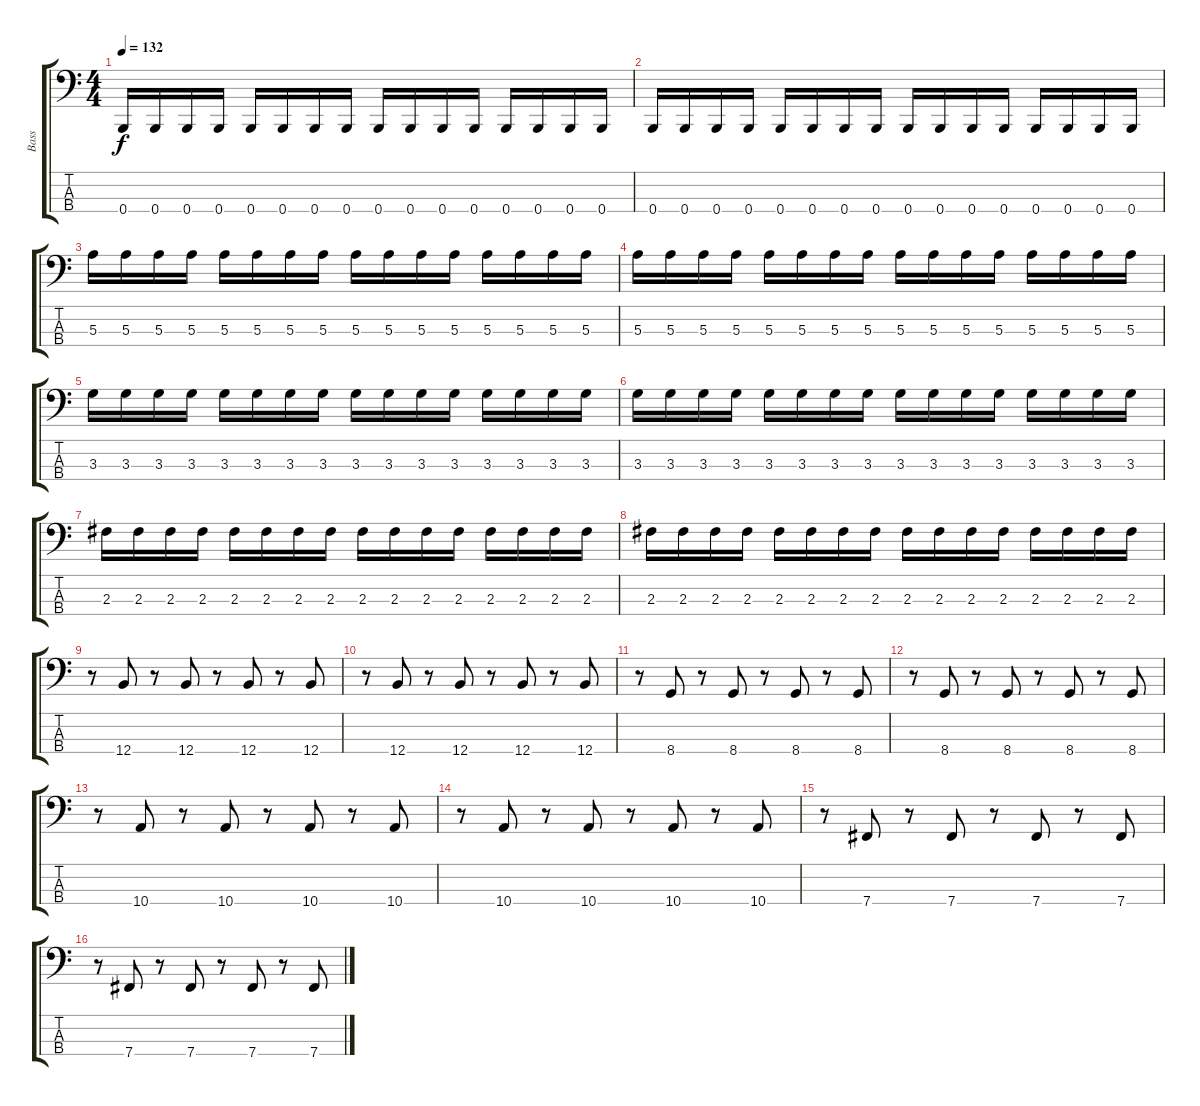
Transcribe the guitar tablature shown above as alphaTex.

\track ("Bass" "Bass") {instrument electricbassfinger}
\staff {score tabs}
\tuning (D3 A2 E2 B0) {hide}
\ts (4 4)
\tempo 132
\clef f4
\ks c
0.4.16{dy f} 0.4.16 0.4.16 0.4.16 0.4.16 0.4.16 0.4.16 0.4.16 0.4.16 0.4.16 0.4.16 0.4.16 0.4.16 0.4.16 0.4.16 0.4.16 |
0.4.16 0.4.16 0.4.16 0.4.16 0.4.16 0.4.16 0.4.16 0.4.16 0.4.16 0.4.16 0.4.16 0.4.16 0.4.16 0.4.16 0.4.16 0.4.16 |
5.3.16 5.3.16 5.3.16 5.3.16 5.3.16 5.3.16 5.3.16 5.3.16 5.3.16 5.3.16 5.3.16 5.3.16 5.3.16 5.3.16 5.3.16 5.3.16 |
5.3.16 5.3.16 5.3.16 5.3.16 5.3.16 5.3.16 5.3.16 5.3.16 5.3.16 5.3.16 5.3.16 5.3.16 5.3.16 5.3.16 5.3.16 5.3.16 |
3.3.16 3.3.16 3.3.16 3.3.16 3.3.16 3.3.16 3.3.16 3.3.16 3.3.16 3.3.16 3.3.16 3.3.16 3.3.16 3.3.16 3.3.16 3.3.16 |
3.3.16 3.3.16 3.3.16 3.3.16 3.3.16 3.3.16 3.3.16 3.3.16 3.3.16 3.3.16 3.3.16 3.3.16 3.3.16 3.3.16 3.3.16 3.3.16 |
2.3.16 2.3.16 2.3.16 2.3.16 2.3.16 2.3.16 2.3.16 2.3.16 2.3.16 2.3.16 2.3.16 2.3.16 2.3.16 2.3.16 2.3.16 2.3.16 |
2.3.16 2.3.16 2.3.16 2.3.16 2.3.16 2.3.16 2.3.16 2.3.16 2.3.16 2.3.16 2.3.16 2.3.16 2.3.16 2.3.16 2.3.16 2.3.16 |
r.8 12.4.8 r.8 12.4.8 r.8 12.4.8 r.8 12.4.8 |
r.8 12.4.8 r.8 12.4.8 r.8 12.4.8 r.8 12.4.8 |
r.8 8.4.8 r.8 8.4.8 r.8 8.4.8 r.8 8.4.8 |
r.8 8.4.8 r.8 8.4.8 r.8 8.4.8 r.8 8.4.8 |
r.8 10.4.8 r.8 10.4.8 r.8 10.4.8 r.8 10.4.8 |
r.8 10.4.8 r.8 10.4.8 r.8 10.4.8 r.8 10.4.8 |
r.8 7.4.8 r.8 7.4.8 r.8 7.4.8 r.8 7.4.8 |
r.8 7.4.8 r.8 7.4.8 r.8 7.4.8 r.8 7.4.8
